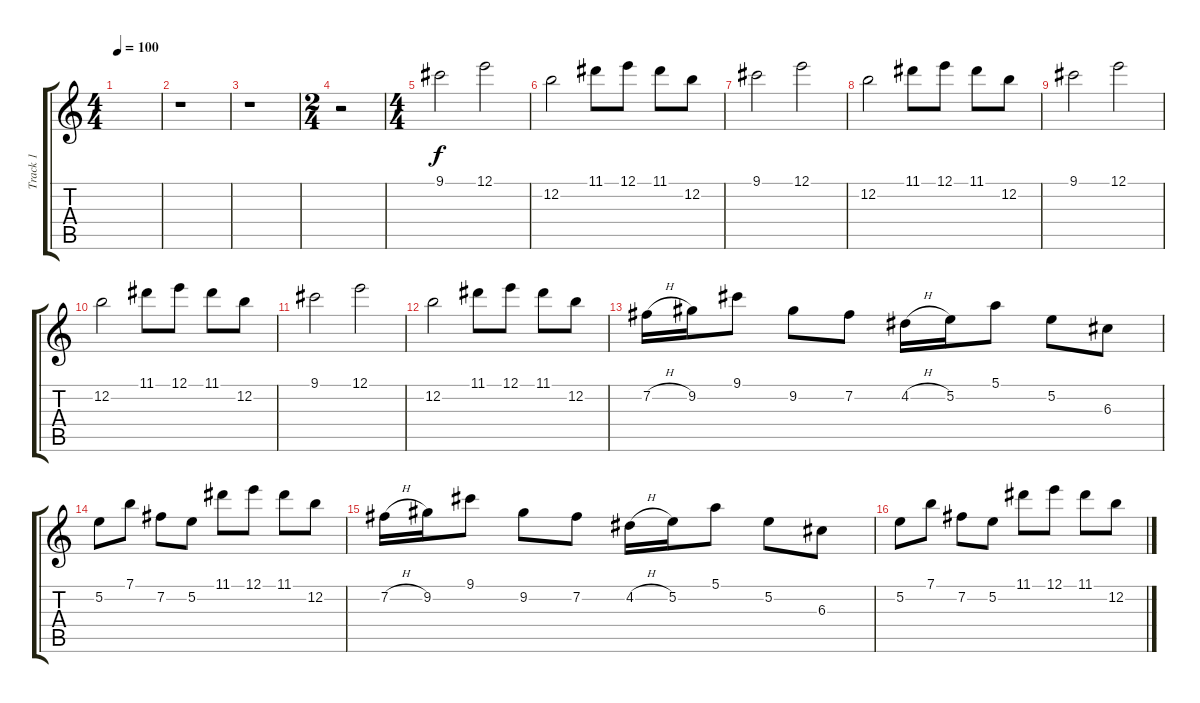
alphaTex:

\track ("Track 1" "Track 1") {instrument distortionguitar}
\staff {score tabs}
\tuning (E4 B3 G3 D3 A2 E2) {hide}
\ts (4 4)
\tempo 100
\clef g2
\ks c
|
r.1 |
r.1 |
\ts (2 4)
r.2 |
\ts (4 4)
9.1.2 12.1.2 |
12.2.2 11.1.8 12.1.8 11.1.8 12.2.8 |
9.1.2 12.1.2 |
12.2.2 11.1.8 12.1.8 11.1.8 12.2.8 |
9.1.2 12.1.2 |
12.2.2 11.1.8 12.1.8 11.1.8 12.2.8 |
9.1.2 12.1.2 |
12.2.2 11.1.8 12.1.8 11.1.8 12.2.8 |
7.2{h}.16 9.2.16 9.1.8 9.2.8 7.2.8 4.2{h}.16 5.2.16 5.1.8 5.2.8 6.3.8 |
5.2.8 7.1.8 7.2.8 5.2.8 11.1.8 12.1.8 11.1.8 12.2.8 |
7.2{h}.16 9.2.16 9.1.8 9.2.8 7.2.8 4.2{h}.16 5.2.16 5.1.8 5.2.8 6.3.8 |
5.2.8 7.1.8 7.2.8 5.2.8 11.1.8 12.1.8 11.1.8 12.2.8
